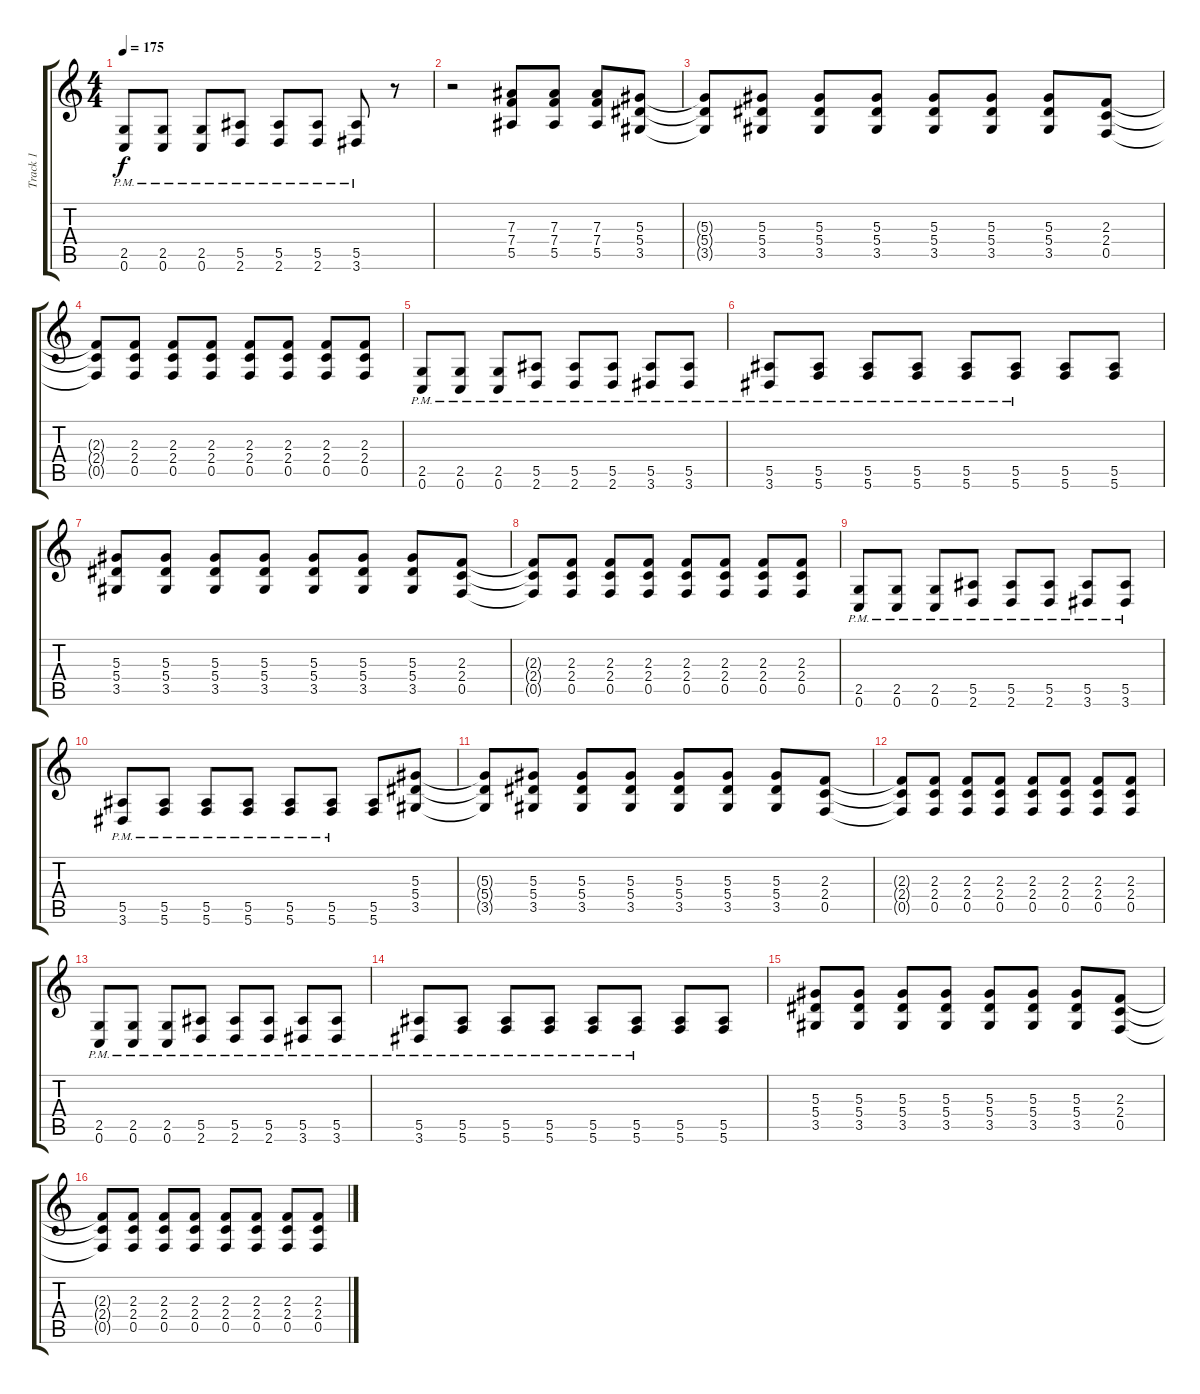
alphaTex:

\track ("Track 1" "Track 1") {instrument distortionguitar}
\staff {score tabs}
\tuning (C4 G3 Eb3 Bb2 F2 C2) {hide}
\ts (4 4)
\tempo 175
\clef g2
\ks c
(2.5{pm} 0.6{pm}).8{dy f} (2.5{pm} 0.6{pm}).8 (2.5{pm} 0.6{pm}).8 (5.5{pm} 2.6{pm}).8 (5.5{pm} 2.6{pm}).8 (5.5{pm} 2.6{pm}).8 (5.5{pm} 3.6{pm}).8 r.8 |
r.2 (7.3 7.4 5.5).8 (7.3 7.4 5.5).8 (7.3 7.4 5.5).8 (5.3 5.4 3.5).8 |
(5.3{t} 5.4{t} 3.5{t}).8 (5.3 5.4 3.5).8 (5.3 5.4 3.5).8 (5.3 5.4 3.5).8 (5.3 5.4 3.5).8 (5.3 5.4 3.5).8 (5.3 5.4 3.5).8 (2.3 2.4 0.5).8 |
(2.3{t} 2.4{t} 0.5{t}).8 (2.3 2.4 0.5).8 (2.3 2.4 0.5).8 (2.3 2.4 0.5).8 (2.3 2.4 0.5).8 (2.3 2.4 0.5).8 (2.3 2.4 0.5).8 (2.3 2.4 0.5).8 |
(2.5{pm} 0.6{pm}).8 (2.5{pm} 0.6{pm}).8 (2.5{pm} 0.6{pm}).8 (5.5{pm} 2.6{pm}).8 (5.5{pm} 2.6{pm}).8 (5.5{pm} 2.6{pm}).8 (5.5{pm} 3.6{pm}).8 (5.5{pm} 3.6{pm}).8 |
(5.5{pm} 3.6{pm}).8 (5.5{pm} 5.6{pm}).8 (5.5{pm} 5.6{pm}).8 (5.5{pm} 5.6{pm}).8 (5.5{pm} 5.6{pm}).8 (5.5{pm} 5.6{pm}).8 (5.5 5.6).8 (5.5 5.6).8 |
(5.3 5.4 3.5).8 (5.3 5.4 3.5).8 (5.3 5.4 3.5).8 (5.3 5.4 3.5).8 (5.3 5.4 3.5).8 (5.3 5.4 3.5).8 (5.3 5.4 3.5).8 (2.3 2.4 0.5).8 |
(2.3{t} 2.4{t} 0.5{t}).8 (2.3 2.4 0.5).8 (2.3 2.4 0.5).8 (2.3 2.4 0.5).8 (2.3 2.4 0.5).8 (2.3 2.4 0.5).8 (2.3 2.4 0.5).8 (2.3 2.4 0.5).8 |
(2.5{pm} 0.6{pm}).8 (2.5{pm} 0.6{pm}).8 (2.5{pm} 0.6{pm}).8 (5.5{pm} 2.6{pm}).8 (5.5{pm} 2.6{pm}).8 (5.5{pm} 2.6{pm}).8 (5.5{pm} 3.6{pm}).8 (5.5{pm} 3.6{pm}).8 |
(5.5{pm} 3.6{pm}).8 (5.5{pm} 5.6{pm}).8 (5.5{pm} 5.6{pm}).8 (5.5{pm} 5.6{pm}).8 (5.5{pm} 5.6{pm}).8 (5.5{pm} 5.6{pm}).8 (5.5 5.6).8 (5.3 5.4 3.5).8 |
(5.3{t} 5.4{t} 3.5{t}).8 (5.3 5.4 3.5).8 (5.3 5.4 3.5).8 (5.3 5.4 3.5).8 (5.3 5.4 3.5).8 (5.3 5.4 3.5).8 (5.3 5.4 3.5).8 (2.3 2.4 0.5).8 |
(2.3{t} 2.4{t} 0.5{t}).8 (2.3 2.4 0.5).8 (2.3 2.4 0.5).8 (2.3 2.4 0.5).8 (2.3 2.4 0.5).8 (2.3 2.4 0.5).8 (2.3 2.4 0.5).8 (2.3 2.4 0.5).8 |
(2.5{pm} 0.6{pm}).8 (2.5{pm} 0.6{pm}).8 (2.5{pm} 0.6{pm}).8 (5.5{pm} 2.6{pm}).8 (5.5{pm} 2.6{pm}).8 (5.5{pm} 2.6{pm}).8 (5.5{pm} 3.6{pm}).8 (5.5{pm} 3.6{pm}).8 |
(5.5{pm} 3.6{pm}).8 (5.5{pm} 5.6{pm}).8 (5.5{pm} 5.6{pm}).8 (5.5{pm} 5.6{pm}).8 (5.5{pm} 5.6{pm}).8 (5.5{pm} 5.6{pm}).8 (5.5 5.6).8 (5.5 5.6).8 |
(5.3 5.4 3.5).8 (5.3 5.4 3.5).8 (5.3 5.4 3.5).8 (5.3 5.4 3.5).8 (5.3 5.4 3.5).8 (5.3 5.4 3.5).8 (5.3 5.4 3.5).8 (2.3 2.4 0.5).8 |
(2.3{t} 2.4{t} 0.5{t}).8 (2.3 2.4 0.5).8 (2.3 2.4 0.5).8 (2.3 2.4 0.5).8 (2.3 2.4 0.5).8 (2.3 2.4 0.5).8 (2.3 2.4 0.5).8 (2.3 2.4 0.5).8
